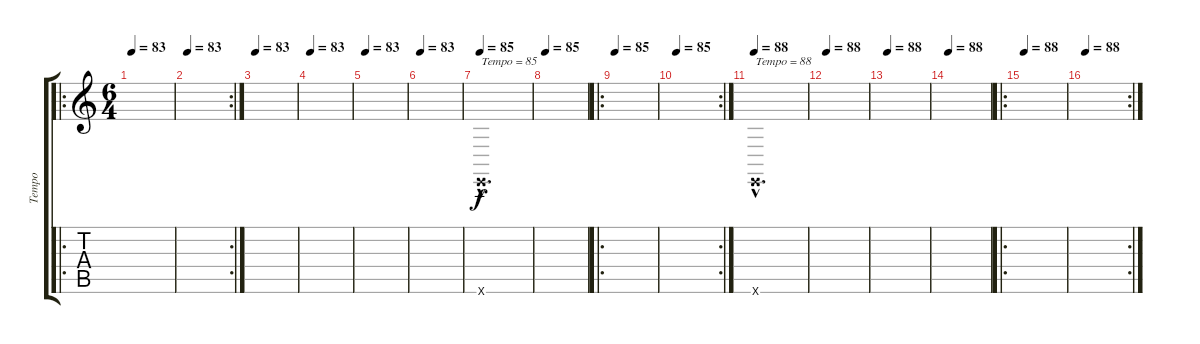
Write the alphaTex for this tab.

\track ("Tempo" "Tempo") {instrument reversecymbal}
\staff {score tabs}
\tuning (E4 B3 G3 D3 A2 E2) {hide}
\ro
\ts (6 4)
\tempo 83
\clef g2
\ks c
|
\rc 2
\tempo 83
|
\tempo 83
|
\tempo 83
|
\tempo 83
|
\tempo 83
|
\tempo 85
0.6{hac x}.1{d txt "Tempo = 85"} |
\tempo 85
|
\ro
\tempo 85
|
\rc 2
\tempo 85
|
\tempo 88
0.6{hac x}.1{d txt "Tempo = 88"} |
\tempo 88
|
\tempo 88
|
\tempo 88
|
\ro
\tempo 88
|
\rc 2
\tempo 88
